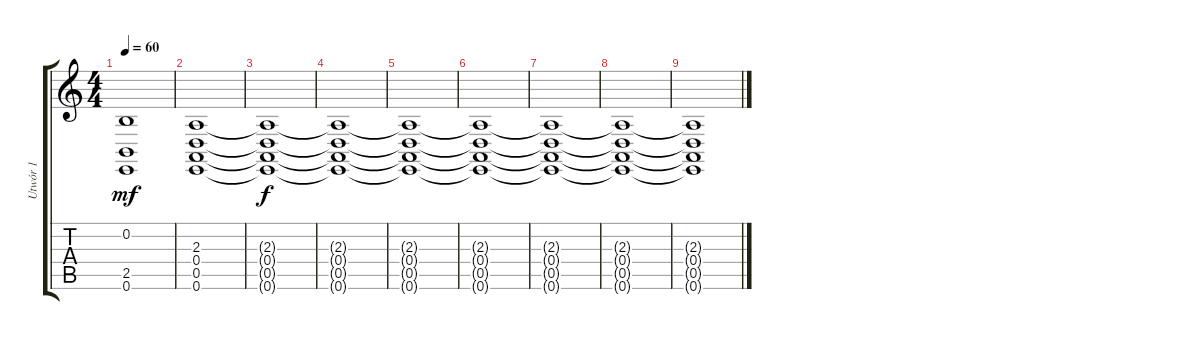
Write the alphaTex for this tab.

\track ("Utwór 1" "Utwór 1") {instrument pad8sweep}
\staff {score tabs}
\tuning (E4 B3 G3 D3 A2 E2) {hide}
\ts (4 4)
\tempo 60
\clef g2
\ks c
(0.2 2.5 0.6).1{dy mf} |
(2.3 0.4 0.5 0.6).1 |
(2.3{t} 0.4{t} 0.5{t} 0.6{t}).1{dy f} |
(2.3{t} 0.4{t} 0.5{t} 0.6{t}).1{volume 0} |
(2.3{t} 0.4{t} 0.5{t} 0.6{t}).1 |
(2.3{t} 0.4{t} 0.5{t} 0.6{t}).1 |
(2.3{t} 0.4{t} 0.5{t} 0.6{t}).1 |
(2.3{t} 0.4{t} 0.5{t} 0.6{t}).1 |
(2.3{t} 0.4{t} 0.5{t} 0.6{t}).1
